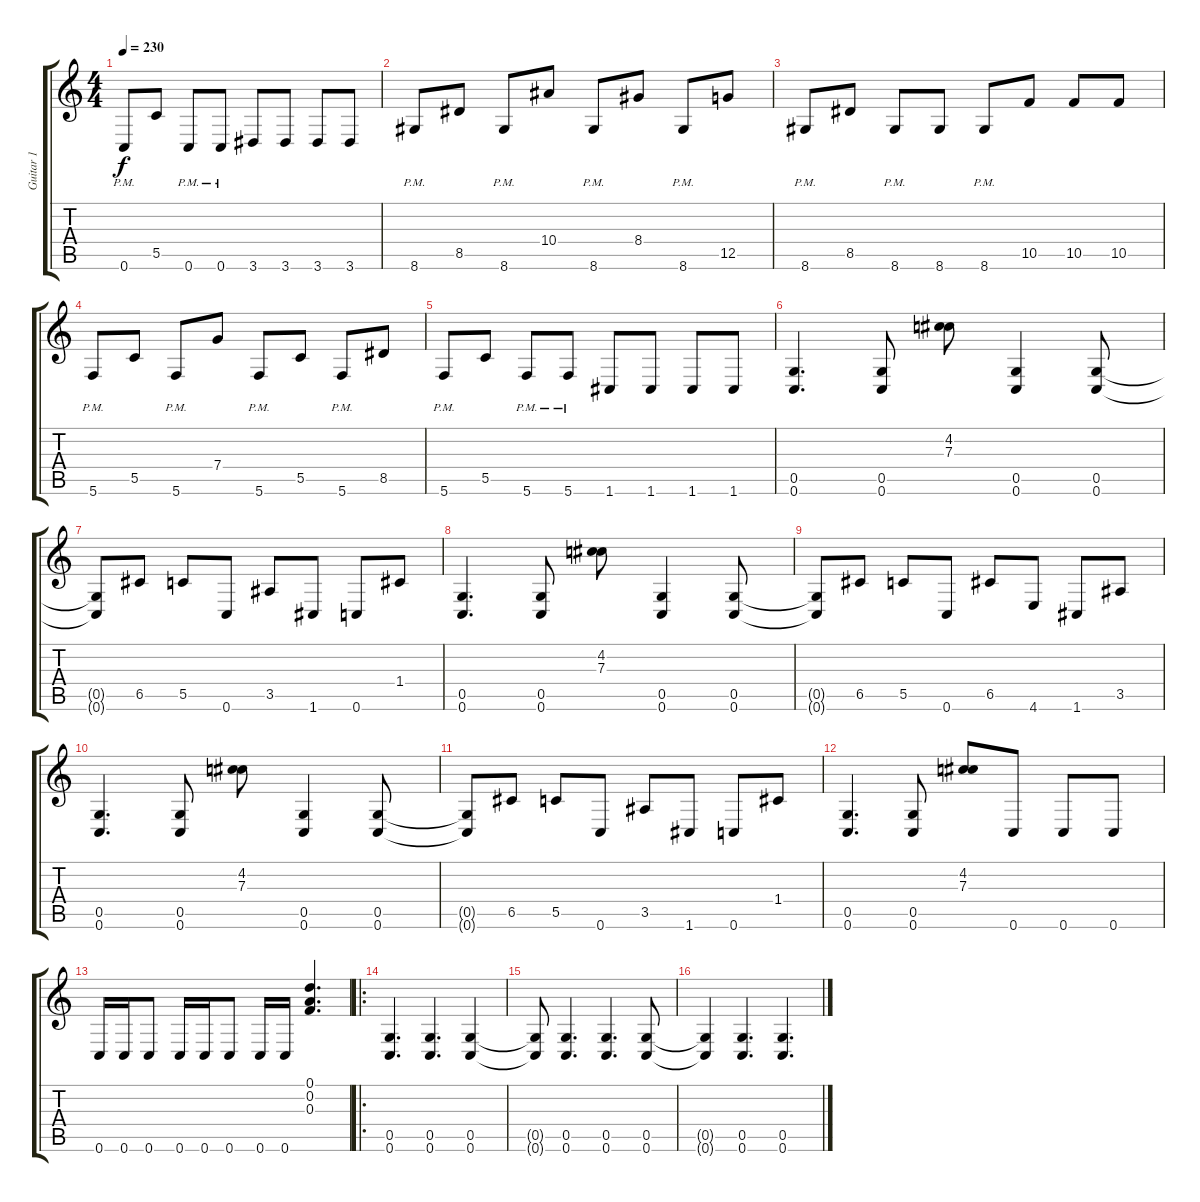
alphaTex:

\track ("Guitar 1" "Guitar 1") {instrument distortionguitar}
\staff {score tabs}
\tuning (D4 A3 F3 C3 G2 C2) {hide}
\ts (4 4)
\tempo 230
\clef g2
\ks c
0.6{pm}.8{dy f} 5.5.8 0.6{pm}.8 0.6{pm}.8 3.6.8 3.6.8 3.6.8 3.6.8 |
8.6{pm}.8 8.5.8 8.6{pm}.8 10.4.8 8.6{pm}.8 8.4.8 8.6{pm}.8 12.5.8 |
8.6{pm}.8 8.5.8 8.6{pm}.8 8.6.8 8.6{pm}.8 10.5.8 10.5.8 10.5.8 |
5.6{pm}.8 5.5.8 5.6{pm}.8 7.4.8 5.6{pm}.8 5.5.8 5.6{pm}.8 8.5.8 |
5.6{pm}.8 5.5.8 5.6{pm}.8 5.6{pm}.8 1.6.8 1.6.8 1.6.8 1.6.8 |
(0.5 0.6).4{d} (0.5 0.6).8 (4.2 7.3).8 (0.5 0.6).4 (0.5 0.6).8 |
(0.5{t} 0.6{t}).8 6.5.8 5.5.8 0.6.8 3.5.8 1.6.8 0.6.8 1.4.8 |
(0.5 0.6).4{d} (0.5 0.6).8 (4.2 7.3).8 (0.5 0.6).4 (0.5 0.6).8 |
(0.5{t} 0.6{t}).8 6.5.8 5.5.8 0.6.8 6.5.8 4.6.8 1.6.8 3.5.8 |
(0.5 0.6).4{d} (0.5 0.6).8 (4.2 7.3).8 (0.5 0.6).4 (0.5 0.6).8 |
(0.5{t} 0.6{t}).8 6.5.8 5.5.8 0.6.8 3.5.8 1.6.8 0.6.8 1.4.8 |
(0.5 0.6).4{d} (0.5 0.6).8 (4.2 7.3).8 0.6.8 0.6.8 0.6.8 |
0.6.16 0.6.16 0.6.8 0.6.16 0.6.16 0.6.8 0.6.16 0.6.16 (0.1 0.2 0.3).4{d volume 13 instrument telephonering} |
\ro
(0.5 0.6).4{d instrument distortionguitar} (0.5 0.6).4{d} (0.5 0.6).4 |
(0.5{t} 0.6{t}).8 (0.5 0.6).4{d} (0.5 0.6).4{d} (0.5 0.6).8 |
(0.5{t} 0.6{t}).4 (0.5 0.6).4{d} (0.5 0.6).4{d}
